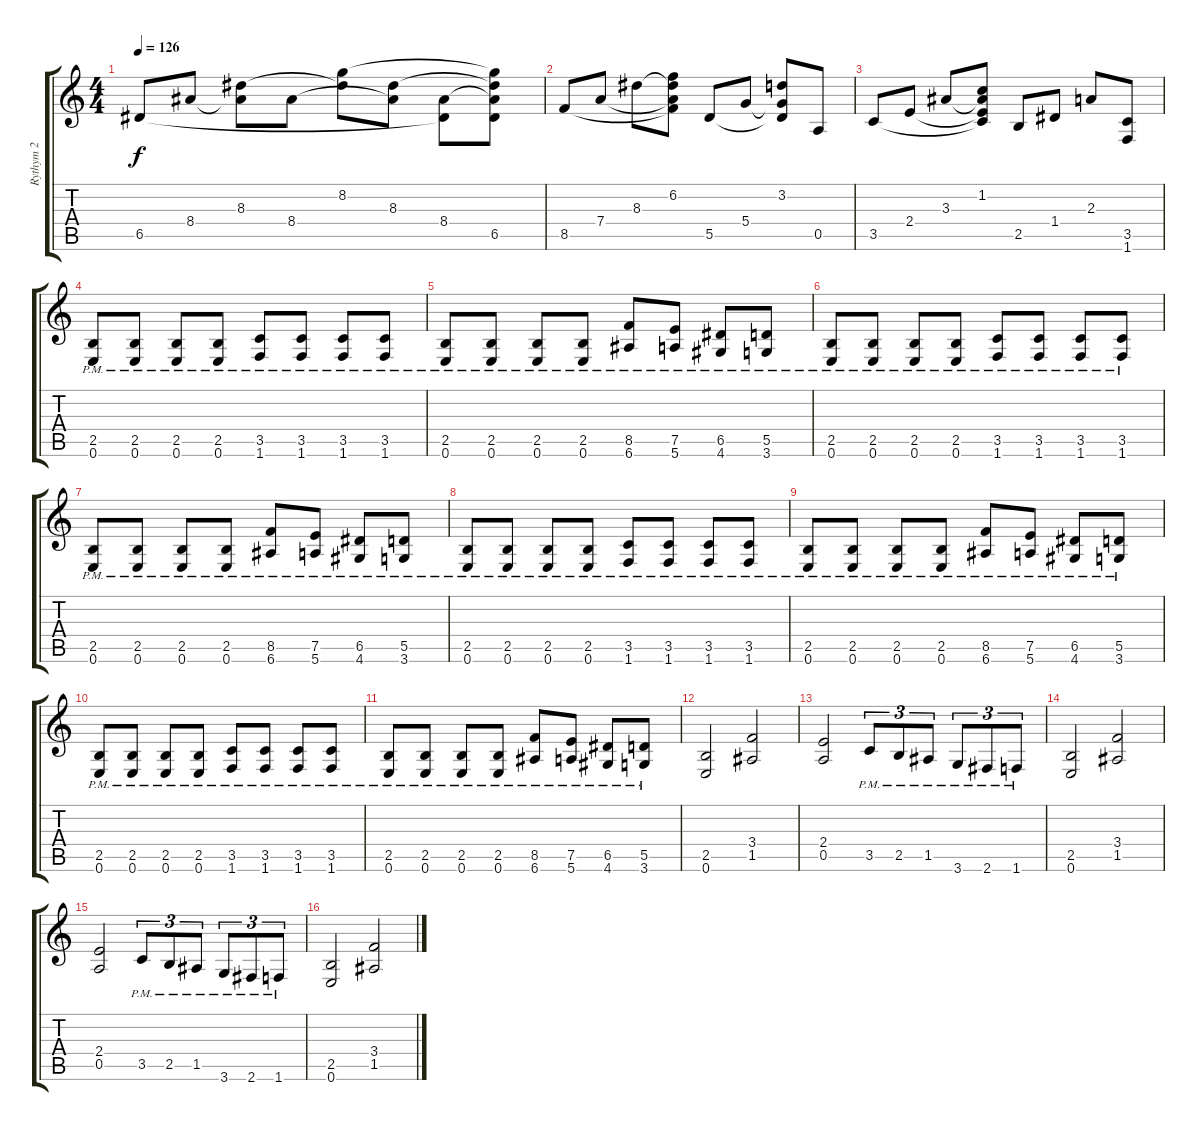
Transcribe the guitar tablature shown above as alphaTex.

\track ("Rythym 2" "Rythym 2") {instrument electricguitarclean}
\staff {score tabs}
\tuning (E4 B3 G3 D3 A2 E2) {hide}
\ts (4 4)
\tempo 126
\clef g2
\ks c
6.5.8{dy f} 8.4.8 (8.3 8.4{t}).8 8.4.8 (8.2 8.3{t}).8 (8.3 8.4{t}).8 (8.4 6.5{t}).8 (8.2{t} 8.3{t} 8.4{t} 6.5).8 |
8.5.8 7.4.8 8.3.8 (6.2 8.3{t} 7.4{t} 8.5{t}).8 5.5.8 5.4.8 (3.2 5.4{t} 5.5{t}).8 0.5.8 |
3.5.8 2.4.8 3.3.8 (1.2 3.3{t} 2.4{t} 3.5{t}).8 2.5.8 1.4.8 2.3.8 (3.5 1.6).8{volume 14 instrument distortionguitar} |
(2.5{pm} 0.6{pm}).8 (2.5{pm} 0.6{pm}).8 (2.5{pm} 0.6{pm}).8 (2.5{pm} 0.6{pm}).8 (3.5{pm} 1.6{pm}).8 (3.5{pm} 1.6{pm}).8 (3.5{pm} 1.6{pm}).8 (3.5{pm} 1.6{pm}).8 |
(2.5{pm} 0.6{pm}).8 (2.5{pm} 0.6{pm}).8 (2.5{pm} 0.6{pm}).8 (2.5{pm} 0.6{pm}).8 (8.5{pm} 6.6{pm}).8 (7.5{pm} 5.6{pm}).8 (6.5{pm} 4.6{pm}).8 (5.5{pm} 3.6{pm}).8 |
(2.5{pm} 0.6{pm}).8 (2.5{pm} 0.6{pm}).8 (2.5{pm} 0.6{pm}).8 (2.5{pm} 0.6{pm}).8 (3.5{pm} 1.6{pm}).8 (3.5{pm} 1.6{pm}).8 (3.5{pm} 1.6{pm}).8 (3.5{pm} 1.6{pm}).8 |
(2.5{pm} 0.6{pm}).8 (2.5{pm} 0.6{pm}).8 (2.5{pm} 0.6{pm}).8 (2.5{pm} 0.6{pm}).8 (8.5{pm} 6.6{pm}).8 (7.5{pm} 5.6{pm}).8 (6.5{pm} 4.6{pm}).8 (5.5{pm} 3.6{pm}).8 |
(2.5{pm} 0.6{pm}).8 (2.5{pm} 0.6{pm}).8 (2.5{pm} 0.6{pm}).8 (2.5{pm} 0.6{pm}).8 (3.5{pm} 1.6{pm}).8 (3.5{pm} 1.6{pm}).8 (3.5{pm} 1.6{pm}).8 (3.5{pm} 1.6{pm}).8 |
(2.5{pm} 0.6{pm}).8 (2.5{pm} 0.6{pm}).8 (2.5{pm} 0.6{pm}).8 (2.5{pm} 0.6{pm}).8 (8.5{pm} 6.6{pm}).8 (7.5{pm} 5.6{pm}).8 (6.5{pm} 4.6{pm}).8 (5.5{pm} 3.6{pm}).8 |
(2.5{pm} 0.6{pm}).8 (2.5{pm} 0.6{pm}).8 (2.5{pm} 0.6{pm}).8 (2.5{pm} 0.6{pm}).8 (3.5{pm} 1.6{pm}).8 (3.5{pm} 1.6{pm}).8 (3.5{pm} 1.6{pm}).8 (3.5{pm} 1.6{pm}).8 |
(2.5{pm} 0.6{pm}).8 (2.5{pm} 0.6{pm}).8 (2.5{pm} 0.6{pm}).8 (2.5{pm} 0.6{pm}).8 (8.5{pm} 6.6{pm}).8 (7.5{pm} 5.6{pm}).8 (6.5{pm} 4.6{pm}).8 (5.5{pm} 3.6{pm}).8 |
(2.5 0.6).2 (3.4 1.5).2 |
(2.4 0.5).2 3.5{pm}.8{tu (3 2)} 2.5{pm}.8{tu (3 2)} 1.5{pm}.8{tu (3 2)} 3.6{pm}.8{tu (3 2)} 2.6{pm}.8{tu (3 2)} 1.6{pm}.8{tu (3 2)} |
(2.5 0.6).2 (3.4 1.5).2 |
(2.4 0.5).2 3.5{pm}.8{tu (3 2)} 2.5{pm}.8{tu (3 2)} 1.5{pm}.8{tu (3 2)} 3.6{pm}.8{tu (3 2)} 2.6{pm}.8{tu (3 2)} 1.6{pm}.8{tu (3 2)} |
(2.5 0.6).2 (3.4 1.5).2
